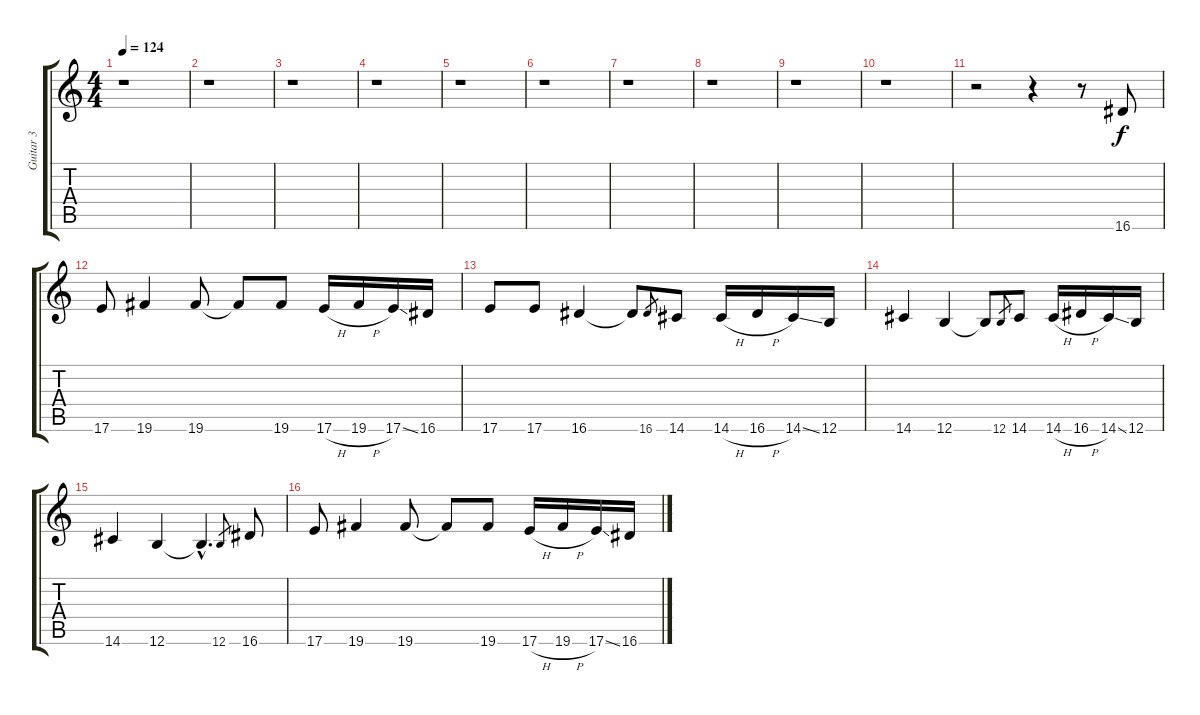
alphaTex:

\track ("Guitar 3" "Guitar 3") {instrument distortionguitar}
\staff {score tabs}
\tuning (E4 B3 G3 D3 A2 B1) {hide}
\ts (4 4)
\tempo 124
\clef g2
\ks c
r.1{dy f} |
r.1 |
r.1 |
r.1 |
r.1 |
r.1 |
r.1 |
r.1 |
r.1 |
r.1 |
r.2 r.4 r.8 16.6.8 |
17.6.8 19.6.4 19.6.8 19.6{t}.8 19.6.8 17.6{h}.16 19.6{h}.16 17.6{ss}.16 16.6.16 |
17.6.8 17.6.8 16.6.4 16.6{t}.8 16.6.8{gr} 14.6.8 14.6{h}.16 16.6{h}.16 14.6{ss}.16 12.6.16 |
14.6.4 12.6.4 12.6{t}.8 12.6.8{gr} 14.6.8 14.6{h}.16 16.6{h}.16 14.6{ss}.16 12.6.16 |
14.6.4 12.6.4 12.6{hac t}.4{d} 12.6.8{gr} 16.6.8 |
17.6.8 19.6.4 19.6.8 19.6{t}.8 19.6.8 17.6{h}.16 19.6{h}.16 17.6{ss}.16 16.6.16
